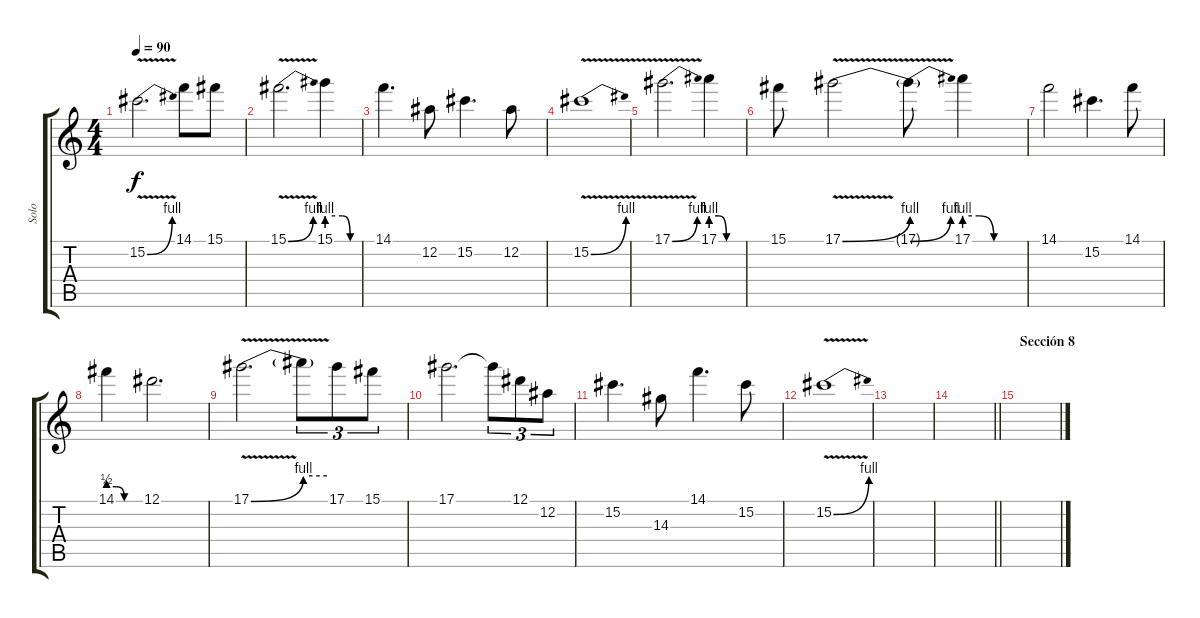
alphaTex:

\track ("Solo" "Solo") {instrument distortionguitar}
\staff {score tabs}
\tuning (Eb4 Bb3 Gb3 Db3 Ab2 Eb2) {hide}
\ts (4 4)
\tempo 90
\clef g2
\ks c
15.2{be (bend 0 0 60 4) v}.2{d dy f} 14.1.8 15.1.8 |
15.1{be (bend 0 0 60 4) v}.2{d} 15.1{be (custom 0 4 30 4 45 0 60 0)}.4 |
14.1.4{d} 12.2.8 15.2.4{d} 12.2.8 |
15.2{be (bend 0 0 60 4) v}.1 |
17.1{be (bend 0 0 60 4) v}.2{d} 17.1{be (custom 0 4 15 4 30 0 60 0)}.4 |
15.1.8 17.1{be (bend 0 0 60 4) v}.2 17.1{be (bend 0 0 60 4) t}.8 17.1{be (custom 0 4 15 4 30 0 60 0)}.4 |
14.1.2 15.2.4{d} 14.1.8 |
14.1{be (custom 0 2 15 2 30 0 60 0)}.4 12.1.2{d} |
17.1{be (bend 0 0 60 4) v}.2{d} 17.1{be (hold 0 4 60 4) v t}.8{tu (3 2)} 17.1.8{tu (3 2)} 15.1.8{tu (3 2)} |
17.1.2{d} 17.1{t}.8{tu (3 2)} 12.1.8{tu (3 2)} 12.2.8{tu (3 2)} |
15.2.4{d} 14.3.8 14.1.4{d} 15.2.8 |
15.2{be (bend 0 0 60 4) v}.1 |
|
\barLineRight lightlight
|
\section ("" "Sección 8")
